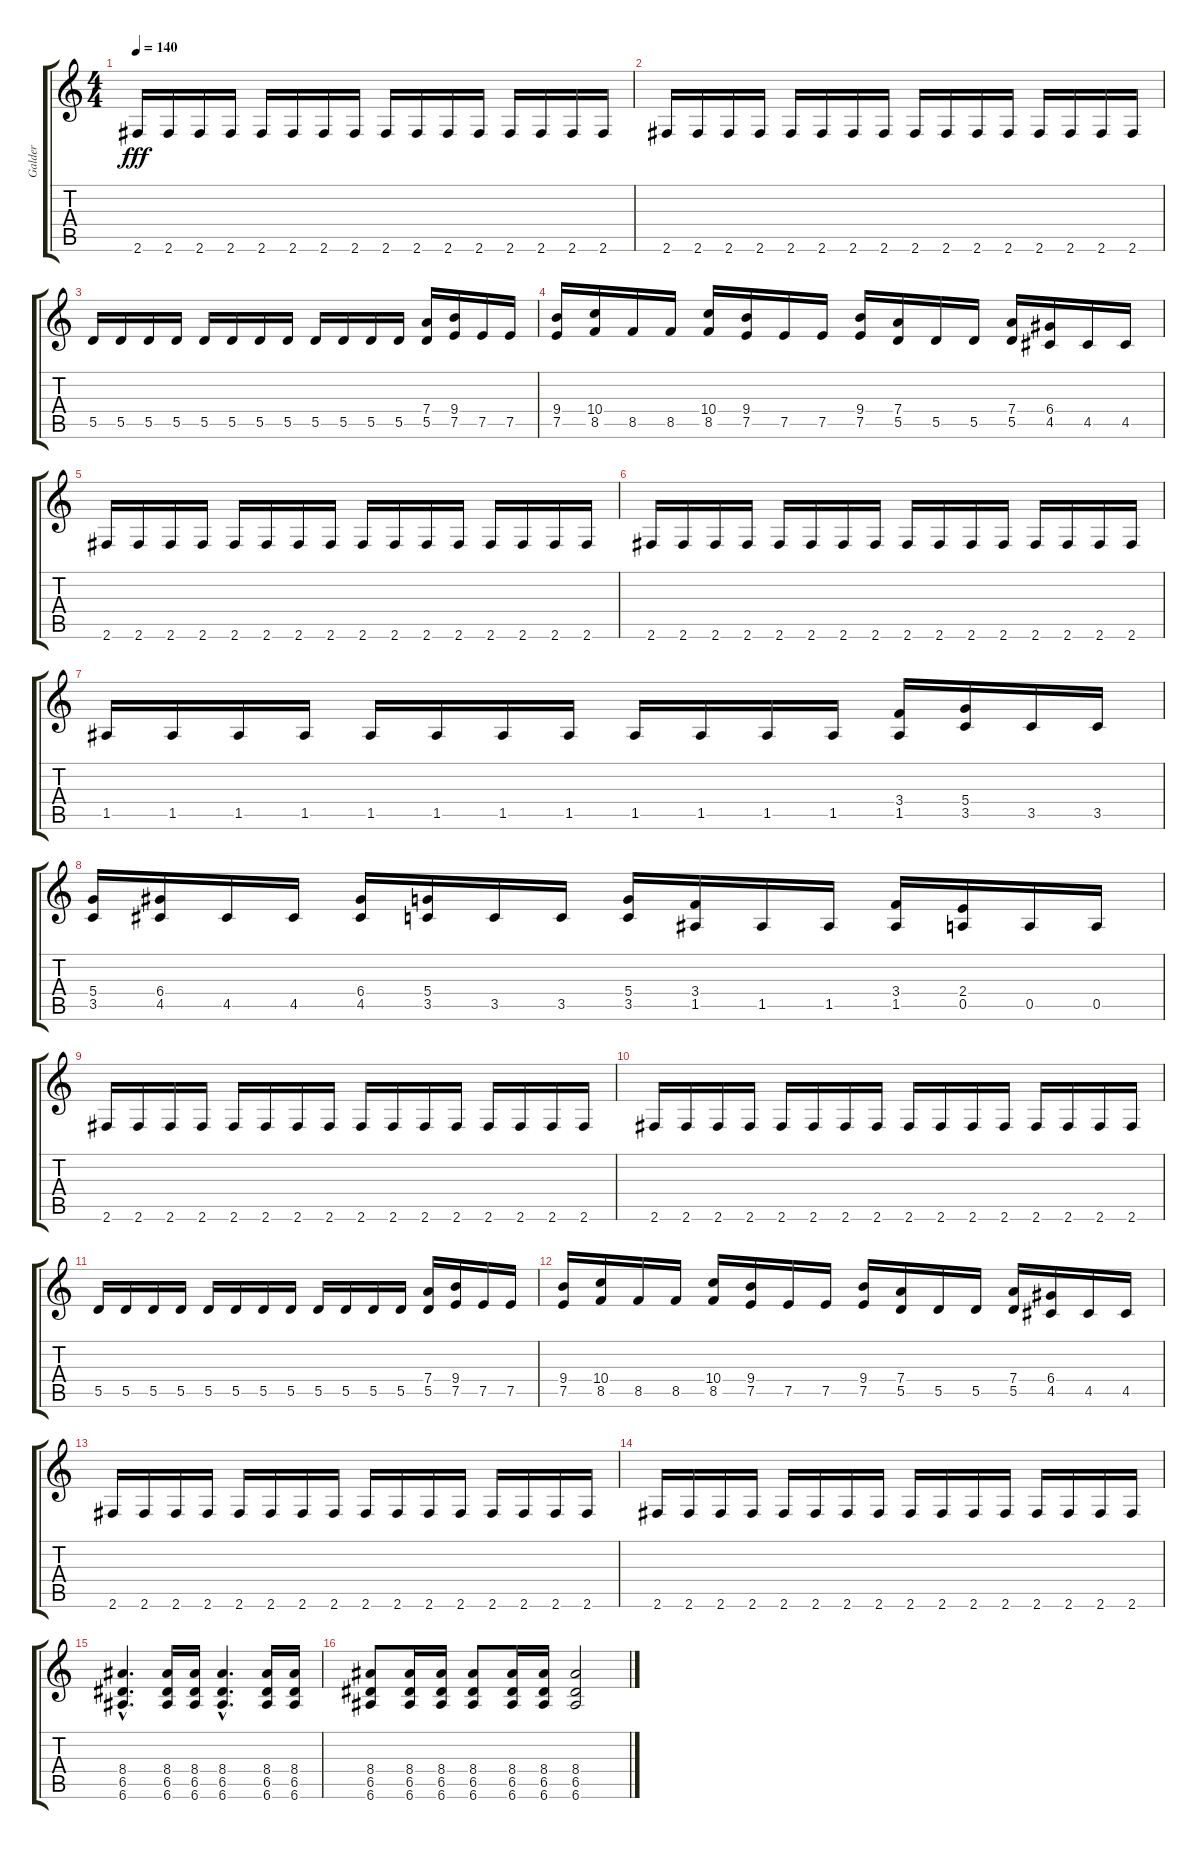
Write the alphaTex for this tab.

\track ("Galder" "Galder") {instrument distortionguitar}
\staff {score tabs}
\tuning (E4 B3 G3 D3 A2 E2) {hide}
\ts (4 4)
\tempo 140
\clef g2
\ks c
2.6.16{dy fff} 2.6.16 2.6.16 2.6.16 2.6.16 2.6.16 2.6.16 2.6.16 2.6.16 2.6.16 2.6.16 2.6.16 2.6.16 2.6.16 2.6.16 2.6.16 |
2.6.16 2.6.16 2.6.16 2.6.16 2.6.16 2.6.16 2.6.16 2.6.16 2.6.16 2.6.16 2.6.16 2.6.16 2.6.16 2.6.16 2.6.16 2.6.16 |
5.5.16 5.5.16 5.5.16 5.5.16 5.5.16 5.5.16 5.5.16 5.5.16 5.5.16 5.5.16 5.5.16 5.5.16 (7.4 5.5).16 (9.4 7.5).16 7.5.16 7.5.16 |
(9.4 7.5).16 (10.4 8.5).16 8.5.16 8.5.16 (10.4 8.5).16 (9.4 7.5).16 7.5.16 7.5.16 (9.4 7.5).16 (7.4 5.5).16 5.5.16 5.5.16 (7.4 5.5).16 (6.4 4.5).16 4.5.16 4.5.16 |
2.6.16 2.6.16 2.6.16 2.6.16 2.6.16 2.6.16 2.6.16 2.6.16 2.6.16 2.6.16 2.6.16 2.6.16 2.6.16 2.6.16 2.6.16 2.6.16 |
2.6.16 2.6.16 2.6.16 2.6.16 2.6.16 2.6.16 2.6.16 2.6.16 2.6.16 2.6.16 2.6.16 2.6.16 2.6.16 2.6.16 2.6.16 2.6.16 |
1.5.16 1.5.16 1.5.16 1.5.16 1.5.16 1.5.16 1.5.16 1.5.16 1.5.16 1.5.16 1.5.16 1.5.16 (3.4 1.5).16 (5.4 3.5).16 3.5.16 3.5.16 |
(5.4 3.5).16 (6.4 4.5).16 4.5.16 4.5.16 (6.4 4.5).16 (5.4 3.5).16 3.5.16 3.5.16 (5.4 3.5).16 (3.4 1.5).16 1.5.16 1.5.16 (3.4 1.5).16 (2.4 0.5).16 0.5.16 0.5.16 |
2.6.16 2.6.16 2.6.16 2.6.16 2.6.16 2.6.16 2.6.16 2.6.16 2.6.16 2.6.16 2.6.16 2.6.16 2.6.16 2.6.16 2.6.16 2.6.16 |
2.6.16 2.6.16 2.6.16 2.6.16 2.6.16 2.6.16 2.6.16 2.6.16 2.6.16 2.6.16 2.6.16 2.6.16 2.6.16 2.6.16 2.6.16 2.6.16 |
5.5.16 5.5.16 5.5.16 5.5.16 5.5.16 5.5.16 5.5.16 5.5.16 5.5.16 5.5.16 5.5.16 5.5.16 (7.4 5.5).16 (9.4 7.5).16 7.5.16 7.5.16 |
(9.4 7.5).16 (10.4 8.5).16 8.5.16 8.5.16 (10.4 8.5).16 (9.4 7.5).16 7.5.16 7.5.16 (9.4 7.5).16 (7.4 5.5).16 5.5.16 5.5.16 (7.4 5.5).16 (6.4 4.5).16 4.5.16 4.5.16 |
2.6.16 2.6.16 2.6.16 2.6.16 2.6.16 2.6.16 2.6.16 2.6.16 2.6.16 2.6.16 2.6.16 2.6.16 2.6.16 2.6.16 2.6.16 2.6.16 |
2.6.16 2.6.16 2.6.16 2.6.16 2.6.16 2.6.16 2.6.16 2.6.16 2.6.16 2.6.16 2.6.16 2.6.16 2.6.16 2.6.16 2.6.16 2.6.16 |
(8.4{hac} 6.5{hac} 6.6{hac}).4{d} (8.4 6.5 6.6).16 (8.4 6.5 6.6).16 (8.4{hac} 6.5{hac} 6.6{hac}).4{d} (8.4 6.5 6.6).16 (8.4 6.5 6.6).16 |
(8.4 6.5 6.6).8 (8.4 6.5 6.6).16 (8.4 6.5 6.6).16 (8.4 6.5 6.6).8 (8.4 6.5 6.6).16 (8.4 6.5 6.6).16 (8.4 6.5 6.6).2
